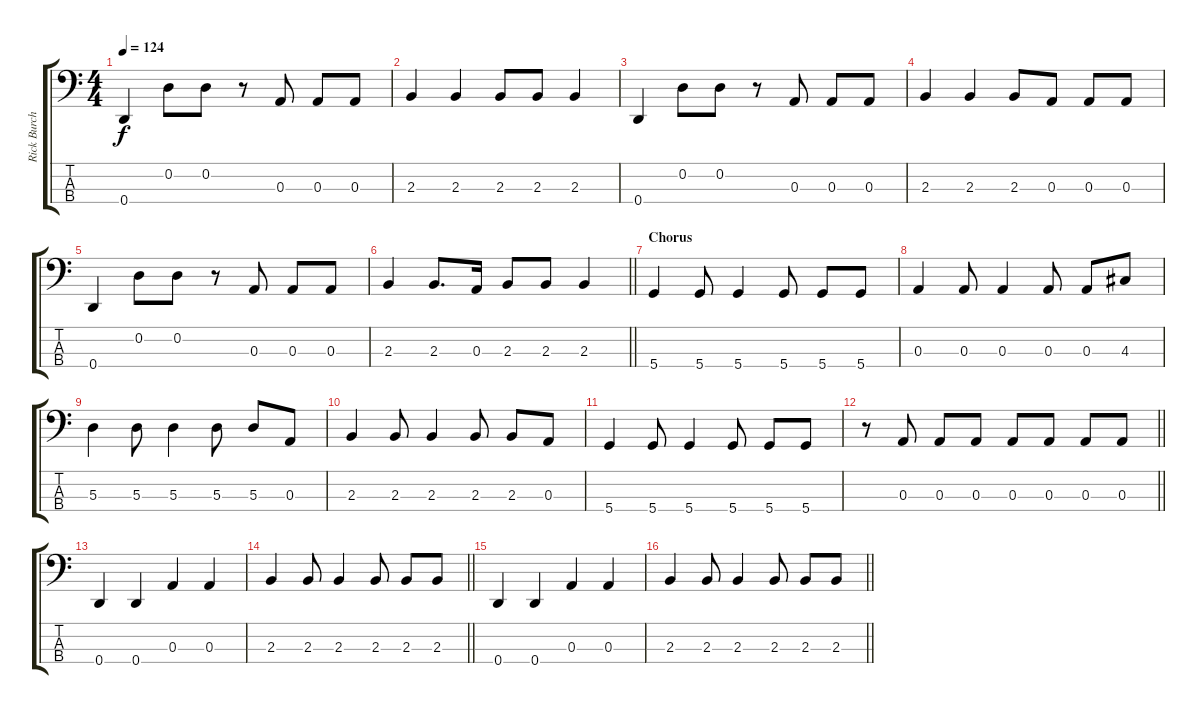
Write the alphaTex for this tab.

\track ("Rick Burch - Bass" "Rick Burch") {instrument electricbassfinger}
\staff {score tabs}
\tuning (G2 D2 A1 D1) {hide}
\ts (4 4)
\tempo 124
\clef f4
\ks c
0.4.4{dy f} 0.2.8 0.2.8 r.8 0.3.8 0.3.8 0.3.8 |
2.3.4 2.3.4 2.3.8 2.3.8 2.3.4 |
0.4.4 0.2.8 0.2.8 r.8 0.3.8 0.3.8 0.3.8 |
2.3.4 2.3.4 2.3.8 0.3.8 0.3.8 0.3.8 |
0.4.4 0.2.8 0.2.8 r.8 0.3.8 0.3.8 0.3.8 |
\barLineRight lightlight
2.3.4 2.3.8{d} 0.3.16 2.3.8 2.3.8 2.3.4 |
\section ("" "Chorus")
5.4.4 5.4.8 5.4.4 5.4.8 5.4.8 5.4.8 |
0.3.4 0.3.8 0.3.4 0.3.8 0.3.8 4.3.8 |
5.3.4 5.3.8 5.3.4 5.3.8 5.3.8 0.3.8 |
2.3.4 2.3.8 2.3.4 2.3.8 2.3.8 0.3.8 |
5.4.4 5.4.8 5.4.4 5.4.8 5.4.8 5.4.8 |
\barLineRight lightlight
r.8 0.3.8 0.3.8 0.3.8 0.3.8 0.3.8 0.3.8 0.3.8 |
0.4.4 0.4.4 0.3.4 0.3.4 |
\barLineRight lightlight
2.3.4 2.3.8 2.3.4 2.3.8 2.3.8 2.3.8 |
0.4.4 0.4.4 0.3.4 0.3.4 |
\barLineRight lightlight
2.3.4 2.3.8 2.3.4 2.3.8 2.3.8 2.3.8
